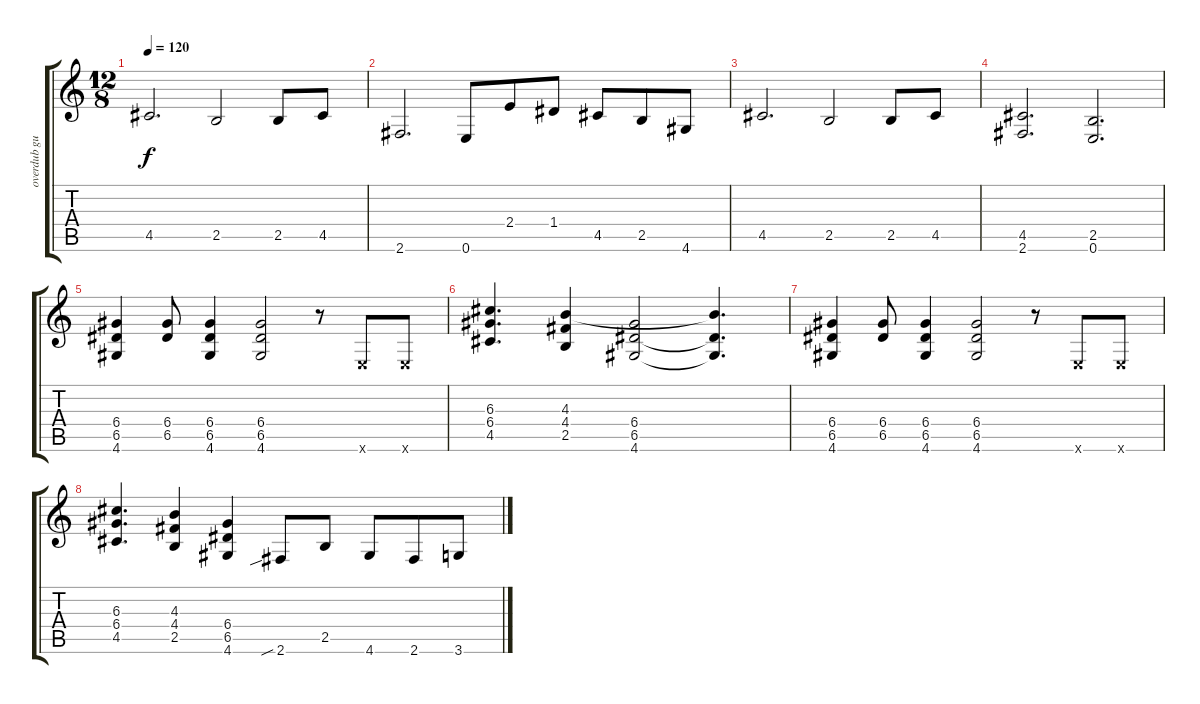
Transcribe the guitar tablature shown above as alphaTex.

\track ("overdub guitar" "overdub gu") {instrument distortionguitar}
\staff {score tabs}
\tuning (E4 B3 G3 D3 A2 E2) {hide}
\ts (12 8)
\tempo 120
\clef g2
\ks c
4.5.2{d dy f} 2.5.2 2.5.8 4.5.8 |
2.6.2{d} 0.6.8 2.4.8 1.4.8 4.5.8 2.5.8 4.6.8 |
4.5.2{d} 2.5.2 2.5.8 4.5.8 |
(4.5 2.6).2{d} (2.5 0.6).2{d} |
(6.4 6.5 4.6).4 (6.4 6.5).8 (6.4 6.5 4.6).4 (6.4 6.5 4.6).2 r.8 0.6{x}.8 0.6{x}.8 |
(6.3 6.4 4.5).4{d} (4.3 4.4 2.5).4 (6.4 6.5 4.6).2 (4.3{t} 6.5{t} 4.6{t}).4{d} |
(6.4 6.5 4.6).4 (6.4 6.5).8 (6.4 6.5 4.6).4 (6.4 6.5 4.6).2 r.8 0.6{x}.8 0.6{x}.8 |
(6.3 6.4 4.5).4{d} (4.3 4.4 2.5).4 (6.4 6.5 4.6).4 2.6{sib}.8 2.5.8 4.6.8 2.6.8 3.6.8
